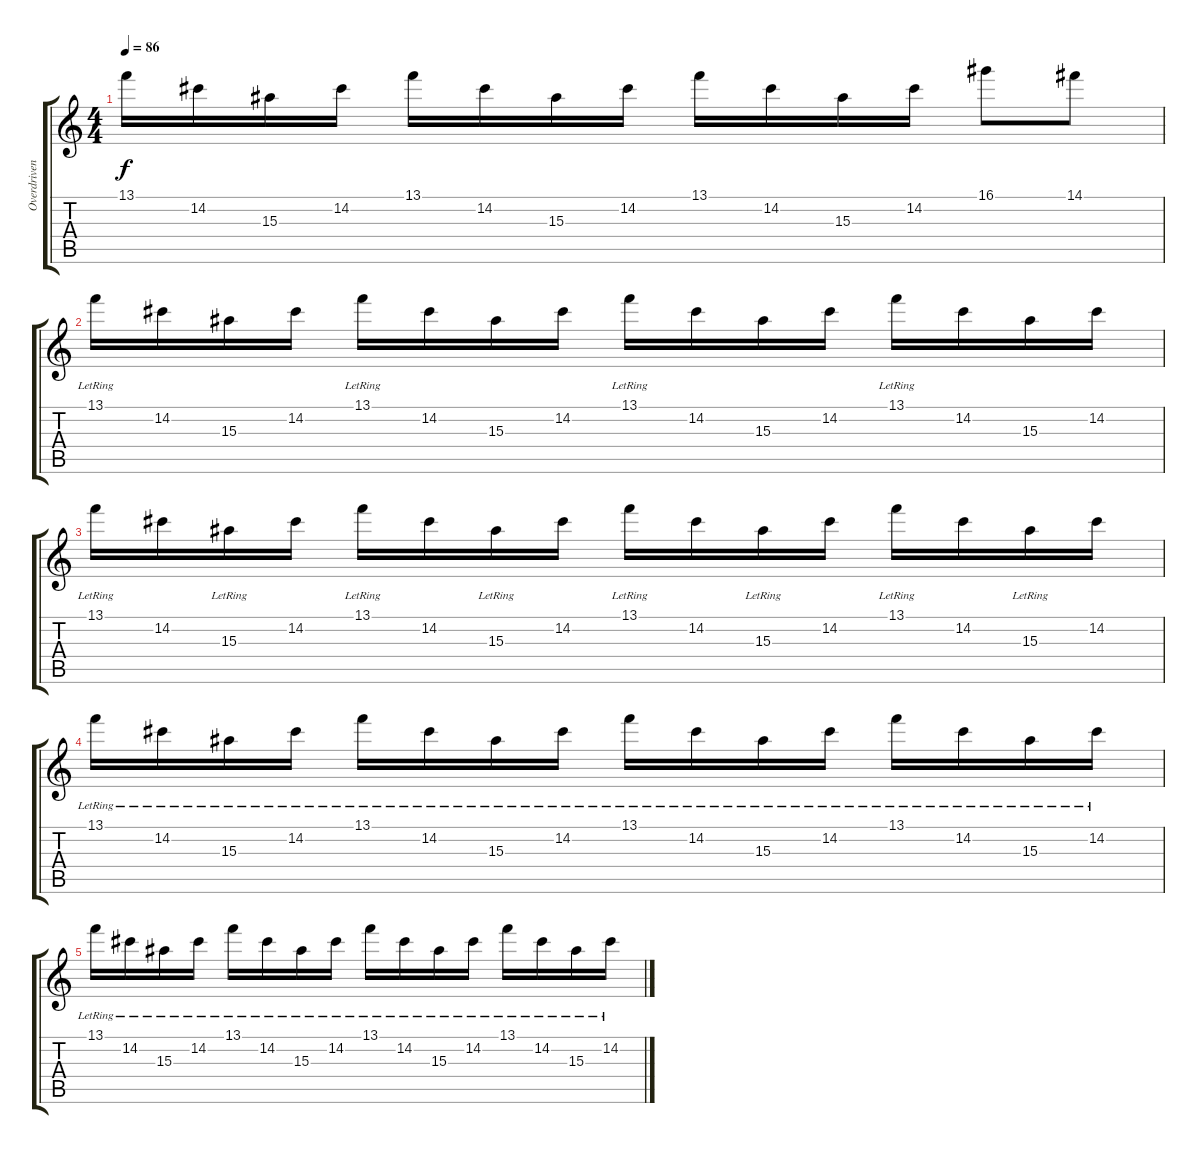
\track ("Overdriven Guitar" "Overdriven") {instrument overdrivenguitar}
\staff {score tabs}
\tuning (E4 B3 G3 D3 A2 E2) {hide}
\ts (4 4)
\tempo 86
\clef g2
\ks c
13.1.16{dy f} 14.2.16 15.3.16 14.2.16 13.1.16 14.2.16 15.3.16 14.2.16 13.1.16 14.2.16 15.3.16 14.2.16 16.1.8 14.1.8 |
13.1{lr}.16 14.2.16 15.3.16 14.2.16 13.1{lr}.16 14.2.16 15.3.16 14.2.16 13.1{lr}.16 14.2.16 15.3.16 14.2.16 13.1{lr}.16 14.2.16 15.3.16 14.2.16 |
13.1{lr}.16 14.2.16 15.3{lr}.16 14.2.16 13.1{lr}.16 14.2.16 15.3{lr}.16 14.2.16 13.1{lr}.16 14.2.16 15.3{lr}.16 14.2.16 13.1{lr}.16 14.2.16 15.3{lr}.16 14.2.16 |
13.1{lr}.16 14.2{lr}.16 15.3{lr}.16 14.2{lr}.16 13.1{lr}.16 14.2{lr}.16 15.3{lr}.16 14.2{lr}.16 13.1{lr}.16 14.2{lr}.16 15.3{lr}.16 14.2{lr}.16 13.1{lr}.16 14.2{lr}.16 15.3{lr}.16 14.2{lr}.16 |
13.1{lr}.16 14.2{lr}.16 15.3{lr}.16 14.2{lr}.16 13.1{lr}.16 14.2{lr}.16 15.3{lr}.16 14.2{lr}.16 13.1{lr}.16 14.2{lr}.16 15.3{lr}.16 14.2{lr}.16 13.1{lr}.16 14.2{lr}.16 15.3{lr}.16 14.2{lr}.16
